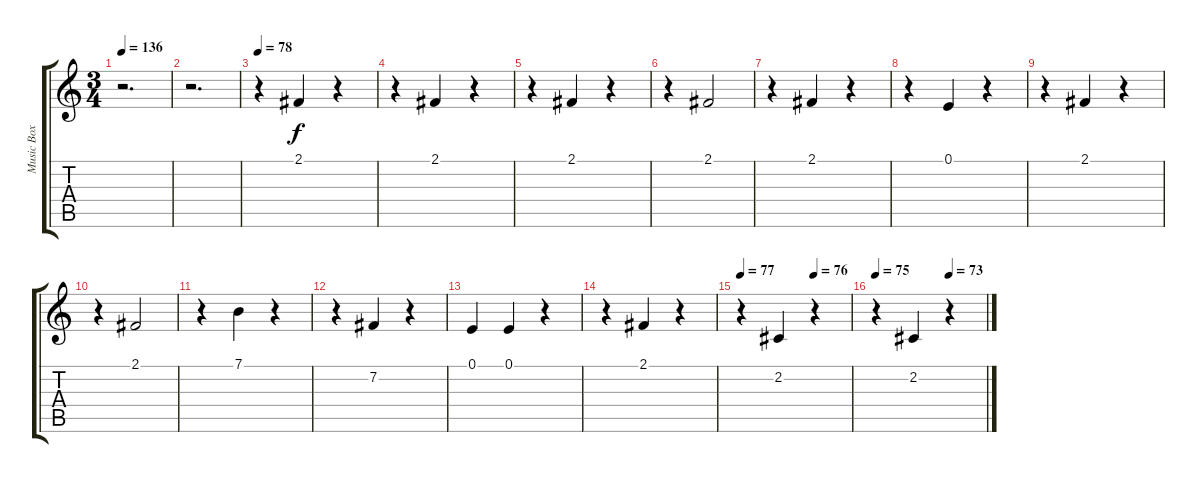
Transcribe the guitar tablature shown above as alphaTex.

\track ("Music Box 2" "Music Box ") {instrument musicbox}
\staff {score tabs}
\tuning (E4 B3 G3 D3 A2 E2) {hide}
\ts (3 4)
\tempo 136
\clef g2
\ks c
r.2{d dy f} |
r.2{d} |
\tempo 78
r.4 2.1.4{volume 8} r.4 |
r.4 2.1.4 r.4 |
r.4 2.1.4 r.4 |
r.4 2.1.2 |
r.4 2.1.4 r.4 |
r.4 0.1.4 r.4 |
r.4 2.1.4 r.4 |
r.4 2.1.2 |
r.4 7.1.4 r.4 |
r.4 7.2.4 r.4 |
0.1.4 0.1.4 r.4 |
r.4 2.1.4 r.4 |
\tempo 77
\tempo (76 0.6666666666666666)
r.4 2.2.4 r.4 |
\tempo 75
\tempo (73 0.6666666666666666)
r.4 2.2.4 r.4
